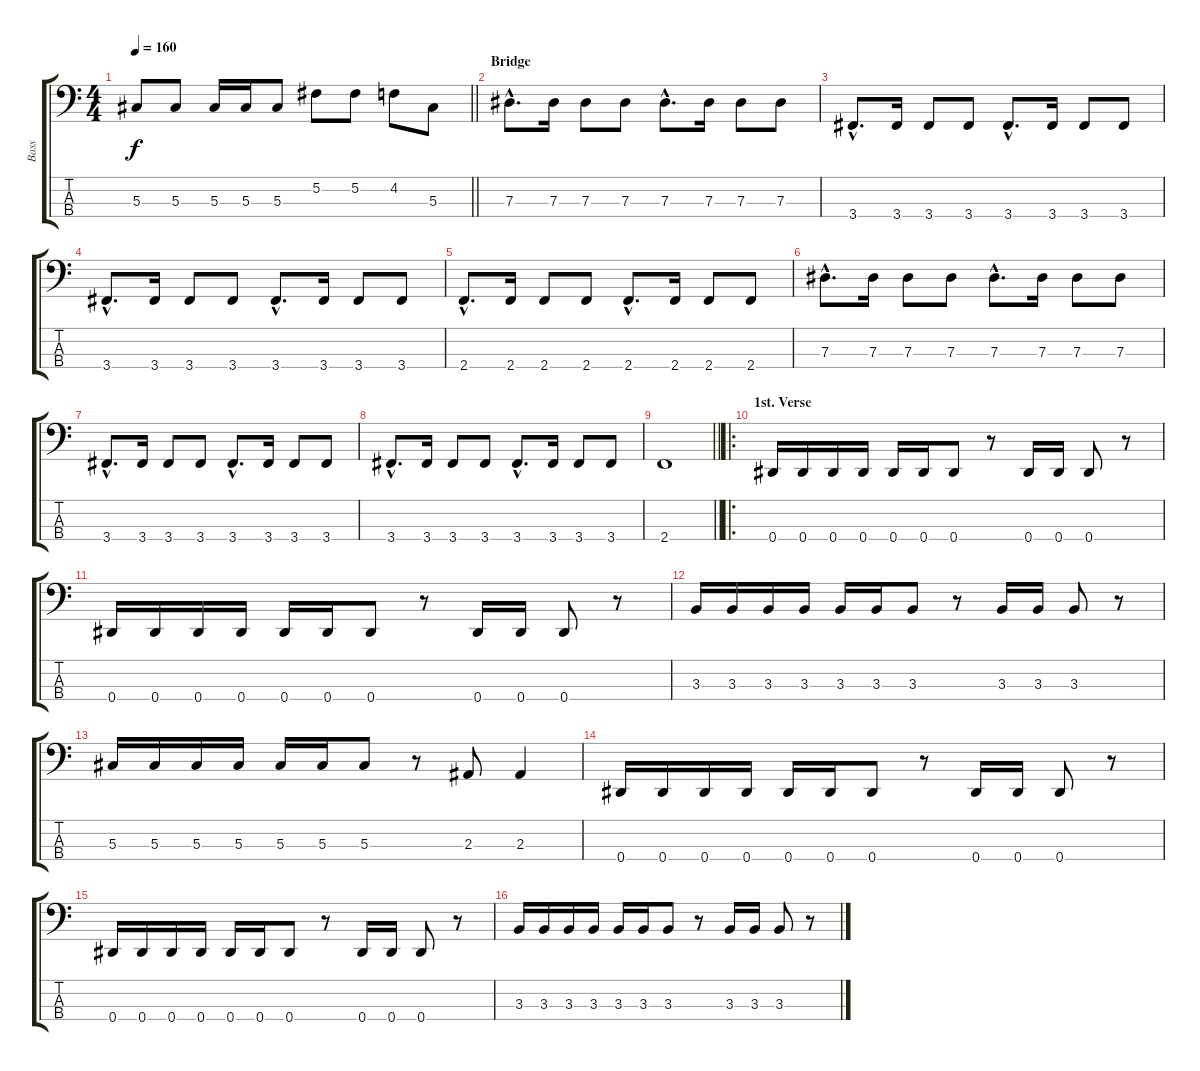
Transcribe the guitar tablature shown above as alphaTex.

\track ("Bass" "Bass") {instrument electricbassfinger}
\staff {score tabs}
\tuning (Gb2 Db2 Ab1 Eb1) {hide}
\ts (4 4)
\tempo 160
\clef f4
\barLineRight lightlight
\ks c
5.3.8{dy f} 5.3.8 5.3.16 5.3.16 5.3.8 5.2.8 5.2.8 4.2.8 5.3.8 |
\section ("" "Bridge")
7.3{hac}.8{d} 7.3.16 7.3.8 7.3.8 7.3{hac}.8{d} 7.3.16 7.3.8 7.3.8 |
3.4{hac}.8{d} 3.4.16 3.4.8 3.4.8 3.4{hac}.8{d} 3.4.16 3.4.8 3.4.8 |
3.4{hac}.8{d} 3.4.16 3.4.8 3.4.8 3.4{hac}.8{d} 3.4.16 3.4.8 3.4.8 |
2.4{hac}.8{d} 2.4.16 2.4.8 2.4.8 2.4{hac}.8{d} 2.4.16 2.4.8 2.4.8 |
7.3{hac}.8{d} 7.3.16 7.3.8 7.3.8 7.3{hac}.8{d} 7.3.16 7.3.8 7.3.8 |
3.4{hac}.8{d} 3.4.16 3.4.8 3.4.8 3.4{hac}.8{d} 3.4.16 3.4.8 3.4.8 |
3.4{hac}.8{d} 3.4.16 3.4.8 3.4.8 3.4{hac}.8{d} 3.4.16 3.4.8 3.4.8 |
\barLineRight lightlight
2.4.1 |
\ro
\section ("" "1st. Verse")
0.4.16 0.4.16 0.4.16 0.4.16 0.4.16 0.4.16 0.4.8 r.8 0.4.16 0.4.16 0.4.8 r.8 |
0.4.16 0.4.16 0.4.16 0.4.16 0.4.16 0.4.16 0.4.8 r.8 0.4.16 0.4.16 0.4.8 r.8 |
3.3.16 3.3.16 3.3.16 3.3.16 3.3.16 3.3.16 3.3.8 r.8 3.3.16 3.3.16 3.3.8 r.8 |
5.3.16 5.3.16 5.3.16 5.3.16 5.3.16 5.3.16 5.3.8 r.8 2.3.8 2.3.4 |
0.4.16 0.4.16 0.4.16 0.4.16 0.4.16 0.4.16 0.4.8 r.8 0.4.16 0.4.16 0.4.8 r.8 |
0.4.16 0.4.16 0.4.16 0.4.16 0.4.16 0.4.16 0.4.8 r.8 0.4.16 0.4.16 0.4.8 r.8 |
3.3.16 3.3.16 3.3.16 3.3.16 3.3.16 3.3.16 3.3.8 r.8 3.3.16 3.3.16 3.3.8 r.8
